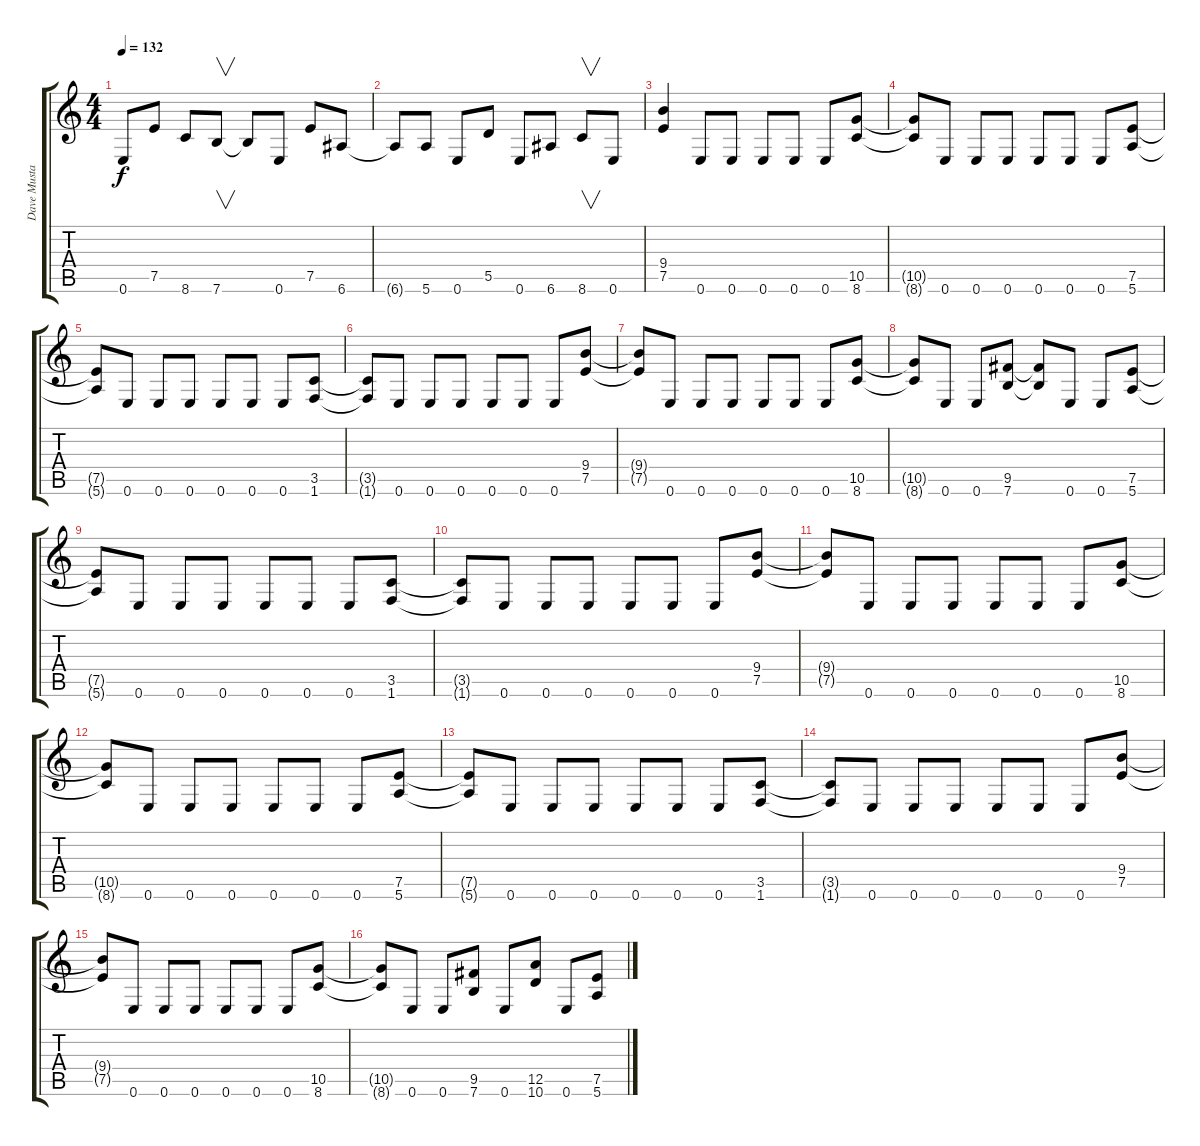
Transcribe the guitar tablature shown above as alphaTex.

\track ("Dave Mustaine (Disto Gtr)" "Dave Musta") {instrument distortionguitar}
\staff {score tabs}
\tuning (E4 B3 G3 D3 A2 E2) {hide}
\ts (4 4)
\tempo 132
\clef g2
\ks c
0.6.8{dy f} 7.5.8 8.6.8 7.6.8{v} 7.6{t}.8 0.6.8 7.5.8 6.6.8 |
6.6{t}.8 5.6.8 0.6.8 5.5.8 0.6.8 6.6.8 8.6.8{v} 0.6.8 |
(9.4 7.5).4 0.6.8 0.6.8 0.6.8 0.6.8 0.6.8 (10.5 8.6).8 |
(10.5{t} 8.6{t}).8 0.6.8 0.6.8 0.6.8 0.6.8 0.6.8 0.6.8 (7.5 5.6).8 |
(7.5{t} 5.6{t}).8 0.6.8 0.6.8 0.6.8 0.6.8 0.6.8 0.6.8 (3.5 1.6).8 |
(3.5{t} 1.6{t}).8 0.6.8 0.6.8 0.6.8 0.6.8 0.6.8 0.6.8 (9.4 7.5).8 |
(9.4{t} 7.5{t}).8 0.6.8 0.6.8 0.6.8 0.6.8 0.6.8 0.6.8 (10.5 8.6).8 |
(10.5{t} 8.6{t}).8 0.6.8 0.6.8 (9.5 7.6).8 (9.5{t} 7.6{t}).8 0.6.8 0.6.8 (7.5 5.6).8 |
(7.5{t} 5.6{t}).8 0.6.8 0.6.8 0.6.8 0.6.8 0.6.8 0.6.8 (3.5 1.6).8 |
(3.5{t} 1.6{t}).8 0.6.8 0.6.8 0.6.8 0.6.8 0.6.8 0.6.8 (9.4 7.5).8 |
(9.4{t} 7.5{t}).8 0.6.8 0.6.8 0.6.8 0.6.8 0.6.8 0.6.8 (10.5 8.6).8 |
(10.5{t} 8.6{t}).8 0.6.8 0.6.8 0.6.8 0.6.8 0.6.8 0.6.8 (7.5 5.6).8 |
(7.5{t} 5.6{t}).8 0.6.8 0.6.8 0.6.8 0.6.8 0.6.8 0.6.8 (3.5 1.6).8 |
(3.5{t} 1.6{t}).8 0.6.8 0.6.8 0.6.8 0.6.8 0.6.8 0.6.8 (9.4 7.5).8 |
(9.4{t} 7.5{t}).8 0.6.8 0.6.8 0.6.8 0.6.8 0.6.8 0.6.8 (10.5 8.6).8 |
(10.5{t} 8.6{t}).8 0.6.8 0.6.8 (9.5 7.6).8 0.6.8 (12.5 10.6).8 0.6.8 (7.5 5.6).8
